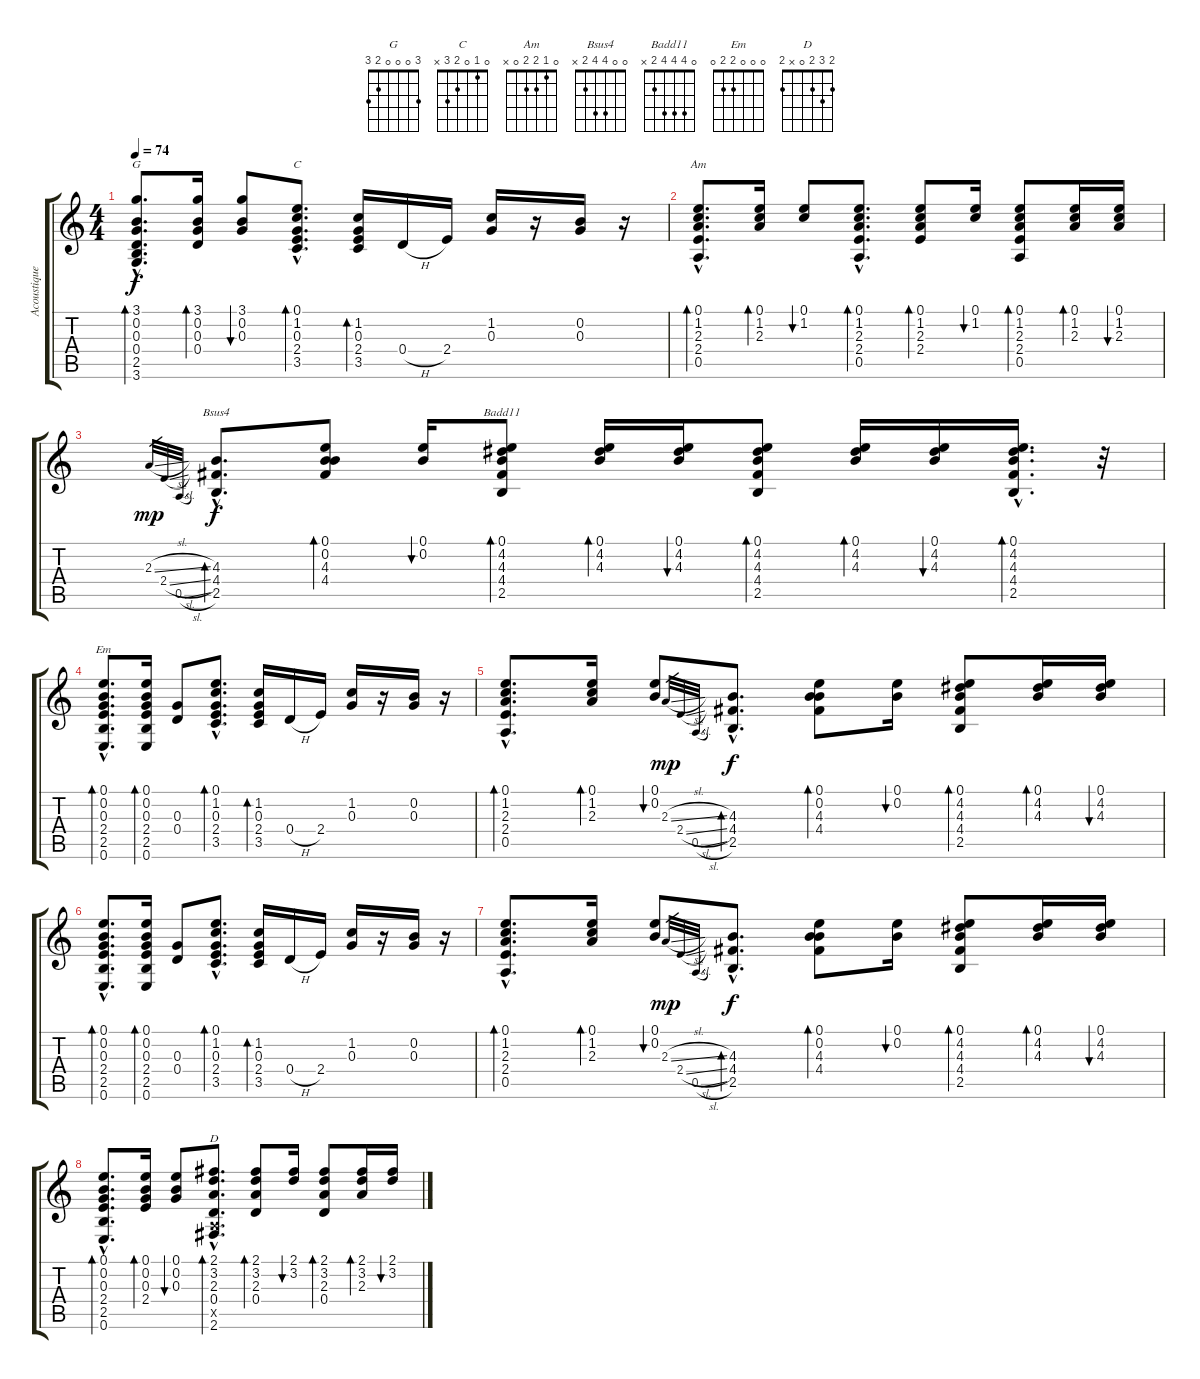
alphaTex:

\track ("Acoustique" "Acoustique") {instrument acousticguitarsteel}
\staff {score tabs}
\tuning (E4 B3 G3 D3 A2 E2) {hide}
\chord ("G" 3 0 0 0 2 3)
\chord ("C" 0 1 0 2 3 x)
\chord ("Am" 0 1 2 2 0 x)
\chord ("Bsus4" 0 0 4 4 2 x)
\chord ("Badd11" 0 4 4 4 2 x)
\chord ("Em" 0 0 0 2 2 0)
\chord ("D" 2 3 2 0 x 2)
\ts (4 4)
\tempo 74
\clef g2
\ks c
(3.1{hac} 0.2{hac} 0.3{hac} 0.4{hac} 2.5{hac} 3.6{hac}).8{d bd 30 ch "G" dy f} (3.1 0.2 0.3 0.4).16{bd 30} (3.1 0.2 0.3).8{bu 30} (0.1{hac} 1.2{hac} 0.3{hac} 2.4{hac} 3.5{hac}).8{d bd 60 ch "C"} (1.2 0.3 2.4 3.5).16{bd 60} 0.4{h}.16 2.4.16 (1.2 0.3).16 r.16 (0.2 0.3).16 r.16 |
(0.1{hac} 1.2{hac} 2.3{hac} 2.4{hac} 0.5{hac}).8{d bd 60 ch "Am"} (0.1 1.2 2.3).16{bd 60} (0.1 1.2).8{bu 60} (0.1{hac} 1.2{hac} 2.3{hac} 2.4{hac} 0.5{hac}).8{d bd 60} (0.1 1.2 2.3 2.4).8{bd 60} (0.1 1.2).16{bu 60} (0.1 1.2 2.3 2.4 0.5).8{bd 60} (0.1 1.2 2.3).16{bd 60} (0.1 1.2 2.3).16{bu 60} |
2.3{sl}.32{gr dy mp} 2.4{sl}.32{gr} 0.5{sl}.32{gr} (4.3{hac} 4.4{hac} 2.5{hac}).8{d bd 60 ch "Bsus4" dy f} (0.1 0.2 4.3 4.4).8{bd 60} (0.1 0.2).16{bu 60} (0.1 4.2 4.3 4.4 2.5).8{bd 60 ch "Badd11"} (0.1 4.2 4.3).16{bd 60} (0.1 4.2 4.3).16{bu 60} (0.1 4.2 4.3 4.4 2.5).8{bd 60} (0.1 4.2 4.3).16{bd 60} (0.1 4.2 4.3).16{bu 60} (0.1{hac} 4.2{hac} 4.3{hac} 4.4{hac} 2.5{hac}).16{d bd 60} r.32 |
(0.1{hac} 0.2{hac} 0.3{hac} 2.4{hac} 2.5{hac} 0.6{hac}).8{d bd 60 ch "Em"} (0.1 0.2 0.3 2.4 2.5 0.6).16{bd 60} (0.3 0.4).8 (0.1{hac} 1.2{hac} 0.3{hac} 2.4{hac} 3.5{hac}).8{d bd 60} (1.2 0.3 2.4 3.5).16{bd 60} 0.4{h}.16 2.4.16 (1.2 0.3).16 r.16 (0.2 0.3).16 r.16 |
(0.1{hac} 1.2{hac} 2.3{hac} 2.4{hac} 0.5{hac}).8{d bd 60} (0.1 1.2 2.3).16{bd 60} (0.1 0.2).8{bu 60} 2.3{sl}.32{gr dy mp} 2.4{sl}.32{gr} 0.5{sl}.32{gr} (4.3{hac} 4.4{hac} 2.5{hac}).8{d bd 60 dy f} (0.1 0.2 4.3 4.4).8{bd 60} (0.1 0.2).16{bu 60} (0.1 4.2 4.3 4.4 2.5).8{bd 60} (0.1 4.2 4.3).16{bd 60} (0.1 4.2 4.3).16{bu 60} |
(0.1{hac} 0.2{hac} 0.3{hac} 2.4{hac} 2.5{hac} 0.6{hac}).8{d bd 60} (0.1 0.2 0.3 2.4 2.5 0.6).16{bd 60} (0.3 0.4).8 (0.1{hac} 1.2{hac} 0.3{hac} 2.4{hac} 3.5{hac}).8{d bd 60} (1.2 0.3 2.4 3.5).16{bd 60} 0.4{h}.16 2.4.16 (1.2 0.3).16 r.16 (0.2 0.3).16 r.16 |
(0.1{hac} 1.2{hac} 2.3{hac} 2.4{hac} 0.5{hac}).8{d bd 60} (0.1 1.2 2.3).16{bd 60} (0.1 0.2).8{bu 60} 2.3{sl}.32{gr dy mp} 2.4{sl}.32{gr} 0.5{sl}.32{gr} (4.3{hac} 4.4{hac} 2.5{hac}).8{d bd 60 dy f} (0.1 0.2 4.3 4.4).8{bd 60} (0.1 0.2).16{bu 60} (0.1 4.2 4.3 4.4 2.5).8{bd 60} (0.1 4.2 4.3).16{bd 60} (0.1 4.2 4.3).16{bu 60} |
(0.1{hac} 0.2{hac} 0.3{hac} 2.4{hac} 2.5{hac} 0.6{hac}).8{d bd 60} (0.1 0.2 0.3 2.4).16{bd 60} (0.1 0.2 0.3).8{bu 60} (2.1{hac} 3.2{hac} 2.3{hac} 0.4{hac} 0.5{hac x} 2.6{hac}).8{d bd 30 ch "D"} (2.1 3.2 2.3 0.4).8{bd 60} (2.1 3.2).16{bu 60} (2.1 3.2 2.3 0.4).8{bd 60} (2.1 3.2 2.3).16{bd 60} (2.1 3.2).16{bu 60}
